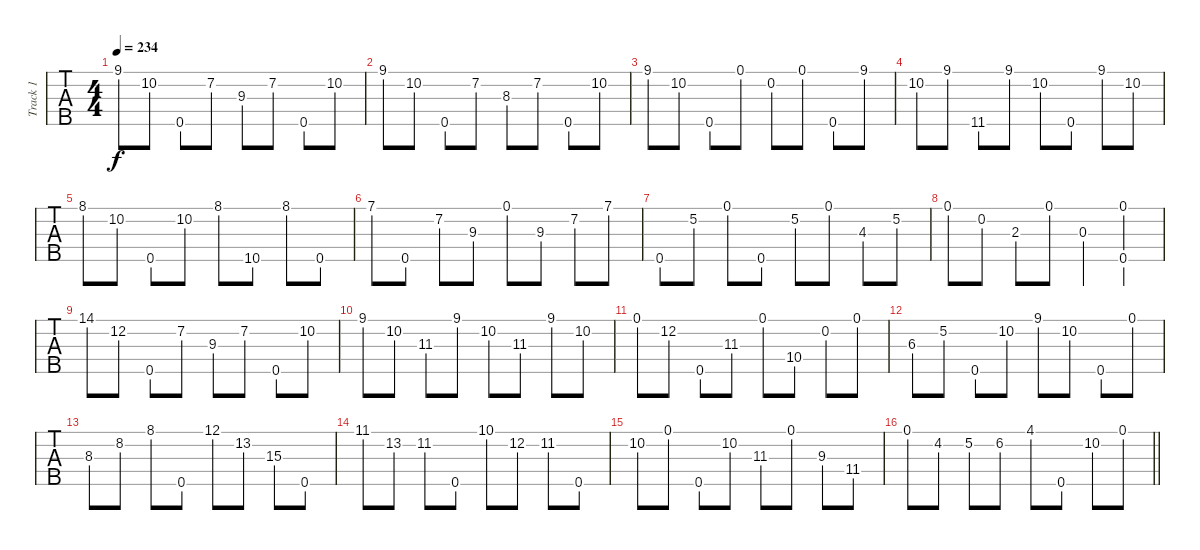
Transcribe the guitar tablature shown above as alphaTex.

\track ("Track 1" "Track 1") {instrument banjo}
\staff {tabs}
\tuning (D4 B3 G3 D3 G4) {hide}
\displaytranspose 12
\ts (4 4)
\tempo 234
\clef g2
\ks c
9.1.8{dy f} 10.2.8 0.5.8 7.2.8 9.3.8 7.2.8 0.5.8 10.2.8 |
9.1.8 10.2.8 0.5.8 7.2.8 8.3.8 7.2.8 0.5.8 10.2.8 |
9.1.8 10.2.8 0.5.8 0.1.8 0.2.8 0.1.8 0.5.8 9.1.8 |
10.2.8 9.1.8 11.5.8 9.1.8 10.2.8 0.5.8 9.1.8 10.2.8 |
8.1.8 10.2.8 0.5.8 10.2.8 8.1.8 10.5.8 8.1.8 0.5.8 |
7.1.8 0.5.8 7.2.8 9.3.8 0.1.8 9.3.8 7.2.8 7.1.8 |
0.5.8 5.2.8 0.1.8 0.5.8 5.2.8 0.1.8 4.3.8 5.2.8 |
0.1.8 0.2.8 2.3.8 0.1.8 0.3.4 (0.1 0.5).4 |
14.1.8 12.2.8 0.5.8 7.2.8 9.3.8 7.2.8 0.5.8 10.2.8 |
9.1.8 10.2.8 11.3.8 9.1.8 10.2.8 11.3.8 9.1.8 10.2.8 |
0.1.8 12.2.8 0.5.8 11.3.8 0.1.8 10.4.8 0.2.8 0.1.8 |
6.3.8 5.2.8 0.5.8 10.2.8 9.1.8 10.2.8 0.5.8 0.1.8 |
8.3.8 8.2.8 8.1.8 0.5.8 12.1.8 13.2.8 15.3.8 0.5.8 |
11.1.8 13.2.8 11.2.8 0.5.8 10.1.8 12.2.8 11.2.8 0.5.8 |
10.2.8 0.1.8 0.5.8 10.2.8 11.3.8 0.1.8 9.3.8 11.4.8 |
\barLineRight lightlight
0.1.8 4.2.8 5.2.8 6.2.8 4.1.8 0.5.8 10.2.8 0.1.8
